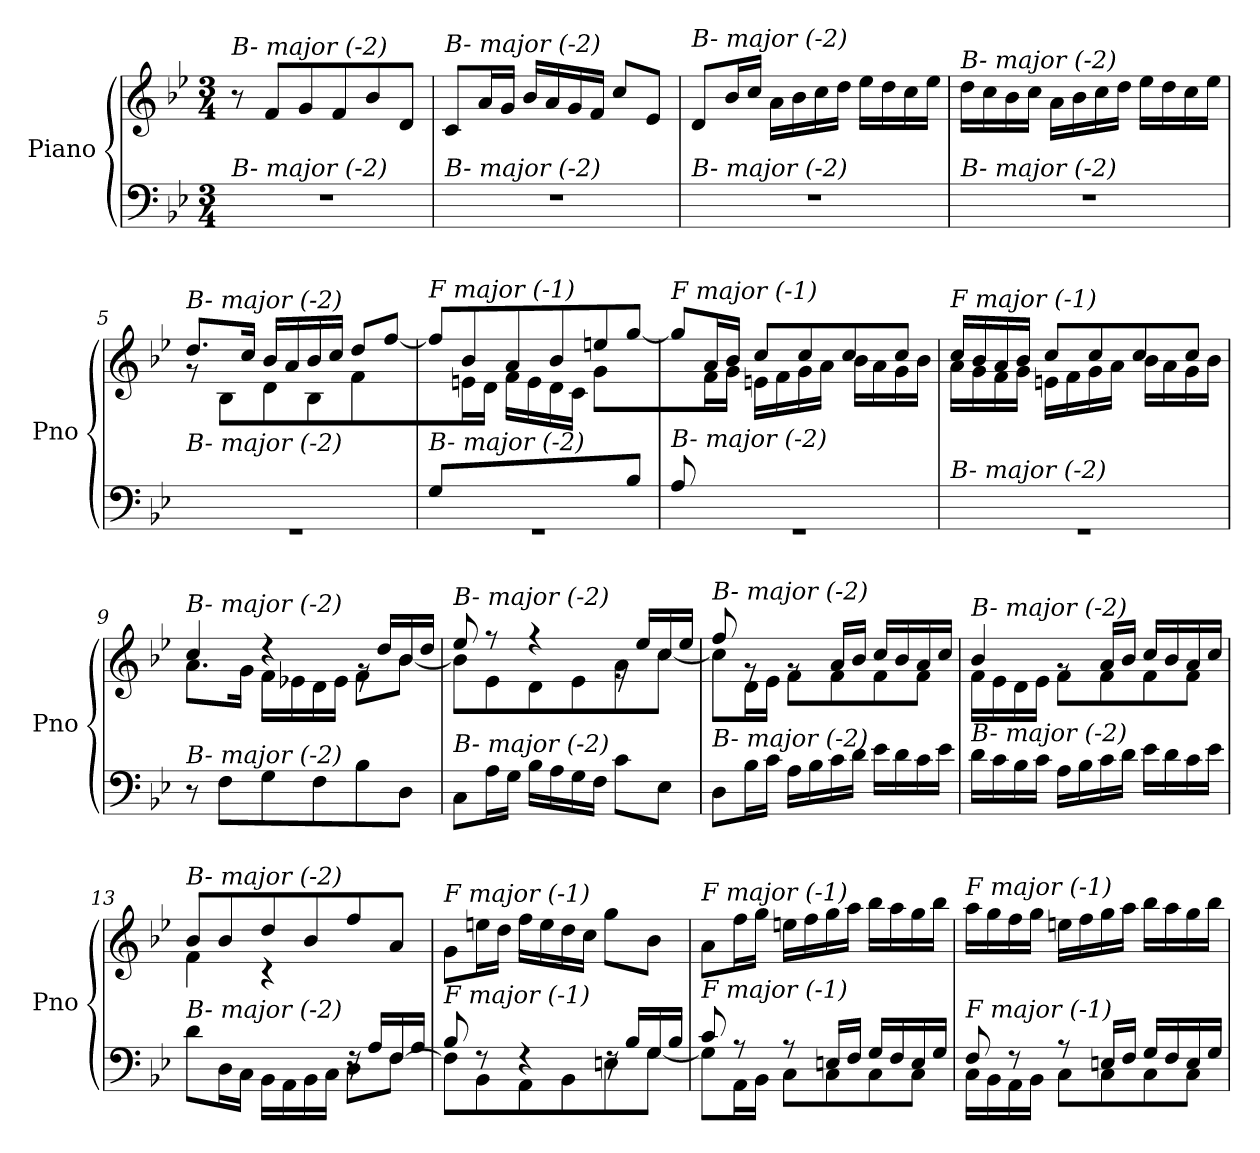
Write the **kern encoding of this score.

**kern	**kern
*part1	*part1
*staff2	*staff1
*I"Piano	*
*I'Pno	*
*clefF4	*clefG2
*k[b-e-]	*k[b-e-]
*M3/4	*M3/4
=1	=1
!	!LO:TX:i:t=B- major (-2)
!LO:TX:i:t=B- major (-2)	!
2.rF	8r
.	8f/L
.	8g/
.	8f/
.	8b-/
.	8d/J
=2	=2
!	!LO:TX:i:t=B- major (-2)
!LO:TX:i:t=B- major (-2)	!
2.rF	8c/L
.	16a/L
.	16g/JJ
.	16b-/LL
.	16a/
.	16g/
.	16f/JJ
.	8cc/L
.	8e-/J
=3	=3
!	!LO:TX:i:t=B- major (-2)
!LO:TX:i:t=B- major (-2)	!
2.rF	8d/L
.	16b-/L
.	16cc/JJ
.	16a\LL
.	16b-\
.	16cc\
.	16dd\JJ
.	16ee-\LL
.	16dd\
.	16cc\
.	16ee-\JJ
=4	=4
!	!LO:TX:i:t=B- major (-2)
!LO:TX:i:t=B- major (-2)	!
2.rF	16dd\LL
.	16cc\
.	16b-\
.	16cc\JJ
.	16a\LL
.	16b-\
.	16cc\
.	16dd\JJ
.	16ee-\LL
.	16dd\
.	16cc\
.	16ee-\JJ
!!LO:LB:g=z
=5	=5
*^	*^
!	!	!LO:TX:i:t=B- major (-2)	!
!LO:TX:i:t=B- major (-2)	!	!	!
2ryy	2.rGG	8.dd/L	8rg
.	.	.	8B-\L
.	.	16cc/Jk	.
.	.	16b-/LL	8d\
.	.	16a/	.
.	.	16b-/	8B-\
.	.	16cc/JJ	.
8ryy	.	8dd/L	8f\
8A/J	.	[8ff/J	8ryy
=6	=6	=6	=6
!	!	!LO:TX:i:t=F major (-1)	!
!LO:TX:i:t=B- major (-2)	!	!	!
8G/L	2.rGG	8ff/L]	8ryy
2ryy	.	8b-/	16en\L
.	.	.	16d\JJ
.	.	8a/	16f\LL
.	.	.	16e\
.	.	8b-/	16d\
.	.	.	16c\JJ
.	.	8een/	8g\L
8B-/J	.	[8gg/J	8ryy
=7	=7	=7	=7
!	!	!LO:TX:i:t=F major (-1)	!
!LO:TX:i:t=B- major (-2)	!	!	!
8A/L	2.rGG	8gg/L]	8ryy
2ryy	.	16a/L	16f\L
.	.	16b-/JJ	16g\JJ
.	.	8cc/L	16en\LL
.	.	.	16f\
.	.	8cc/	16g\
.	.	.	16a\JJ
.	.	8cc/	16b-\LL
.	.	.	16a\
8ryy	.	8cc/J	16g\
.	.	.	16b-\JJ
*v	*v	*	*
=8	=8	=8
!	!LO:TX:i:t=F major (-1)	!
!LO:TX:i:t=B- major (-2)	!	!
2.rGG	16cc/LL	16a\LL
.	16b-/	16g\
.	16a/	16f\
.	16b-/JJ	16g\JJ
.	8cc/L	16en\LL
.	.	16f\
.	8cc/	16g\
.	.	16a\JJ
.	8cc/	16b-\LL
.	.	16a\
.	8cc/J	16g\
.	.	16b-\JJ
!!LO:LB:g=z	!!
=9	=9	=9
!	!LO:TX:i:t=B- major (-2)	!
!LO:TX:i:t=B- major (-2)	!	!
8r	4cc/	8.a\L
8F\L	.	.
.	.	16g\Jk
8G\	4r	16f\LL
.	.	16e-X\
8F\	.	16d\
.	.	16e-\JJ
8B-\	16rg	8f\L
.	16dd/LL	.
8D\J	16b-/	[8b-\J
.	16dd/JJ	.
=10	=10	=10
!	!LO:TX:i:t=B- major (-2)	!
!LO:TX:i:t=B- major (-2)	!	!
8C\L	8ee-/	8b-\L]
16A\L	8r	8e-\
16G\JJ	.	.
16B-\LL	4r	8d\
16A\	.	.
16G\	.	8e-\
16F\JJ	.	.
8c\L	16rg	8a\
.	16ee-/LL	.
8E-\J	16cc/	[8cc\J
.	16ee-/JJ	.
=11	=11	=11
!	!LO:TX:i:t=B- major (-2)	!
!LO:TX:i:t=B- major (-2)	!	!
8D\L	8ff/	8cc\L]
16B-\L	8rg	16d\L
16c\JJ	.	16e-\JJ
16A\LL	8rg	8f\L
16B-\	.	.
16c\	16a/LL	8f\
16d\JJ	16b-/JJ	.
16e-\LL	16cc/LL	8f\
16d\	16b-/	.
16c\	16a/	8f\J
16e-\JJ	16cc/JJ	.
=12	=12	=12
!	!LO:TX:i:t=B- major (-2)	!
!LO:TX:i:t=B- major (-2)	!	!
16d\LL	4b-/	16f\LL
16c\	.	16e-\
16B-\	.	16d\
16c\JJ	.	16e-\JJ
16A\LL	8rg	8f\L
16B-\	.	.
16c\	16a/LL	8f\
16d\JJ	16b-/JJ	.
16e-\LL	16cc/LL	8f\
16d\	16b-/	.
16c\	16a/	8f\J
16e-\JJ	16cc/JJ	.
!!LO:LB:g=z
=13	=13	=13
*^	*	*^
*	*^	*	*	*
!	!	!	!LO:TX:i:t=B- major (-2)	!	!
!LO:TX:i:t=B- major (-2)	!	!	!	!	!
2ryy	8d\L	2ryy	8b-/L	4f\	2ryy
.	16D\L	.	8b-/	.	.
.	16C\JJ	.	.	.	.
.	16BB-\LL	.	8dd/	4r	.
.	16AA\	.	.	.	.
.	16BB-\	.	8b-/	.	.
.	16C\JJ	.	.	.	.
4ryy	16rF	8D\L	8ff/	4ryy	4ryy
.	16A/LL	.	.	.	.
.	16F/	[8F\J	8a/J	.	.
.	16A/JJ	.	.	.	.
*	*v	*v	*	*	*
*	*	*v	*v	*v
=14	=14	=14
!	!	!LO:TX:i:t=F major (-1)
!LO:TX:i:t=F major (-1)	!	!
8B-/	8F\L]	8g\L
8rF	8BB-\	16een\L
.	.	16dd\JJ
4rF	8AA\	16ff\LL
.	.	16ee\
.	8BB-\	16dd\
.	.	16cc\JJ
16rF	8En\	8gg\L
16B-/LL	.	.
16G/	[8G\J	8b-\J
16B-/JJ	.	.
=15	=15	=15
!	!	!LO:TX:i:t=F major (-1)
!LO:TX:i:t=F major (-1)	!	!
8c/	8G\L]	8a\L
8r	16AA\L	16ff\L
.	16BB-\JJ	16gg\JJ
8r	8C\L	16een\LL
.	.	16ff\
16En/LL	8C\	16gg\
16F/JJ	.	16aa\JJ
16G/LL	8C\	16bb-\LL
16F/	.	16aa\
16E/	8C\J	16gg\
16G/JJ	.	16bb-\JJ
=16	=16	=16
!	!	!LO:TX:i:t=F major (-1)
!LO:TX:i:t=F major (-1)	!	!
8F/	16C\LL	16aa\LL
.	16BB-\	16gg\
8r	16AA\	16ff\
.	16BB-\JJ	16gg\JJ
8r	8C\L	16een\LL
.	.	16ff\
16En/LL	8C\	16gg\
16F/JJ	.	16aa\JJ
16G/LL	8C\	16bb-\LL
16F/	.	16aa\
16E/	8C\J	16gg\
16G/JJ	.	16bb-\JJ
*v	*v	*
=	=
*-	*-
